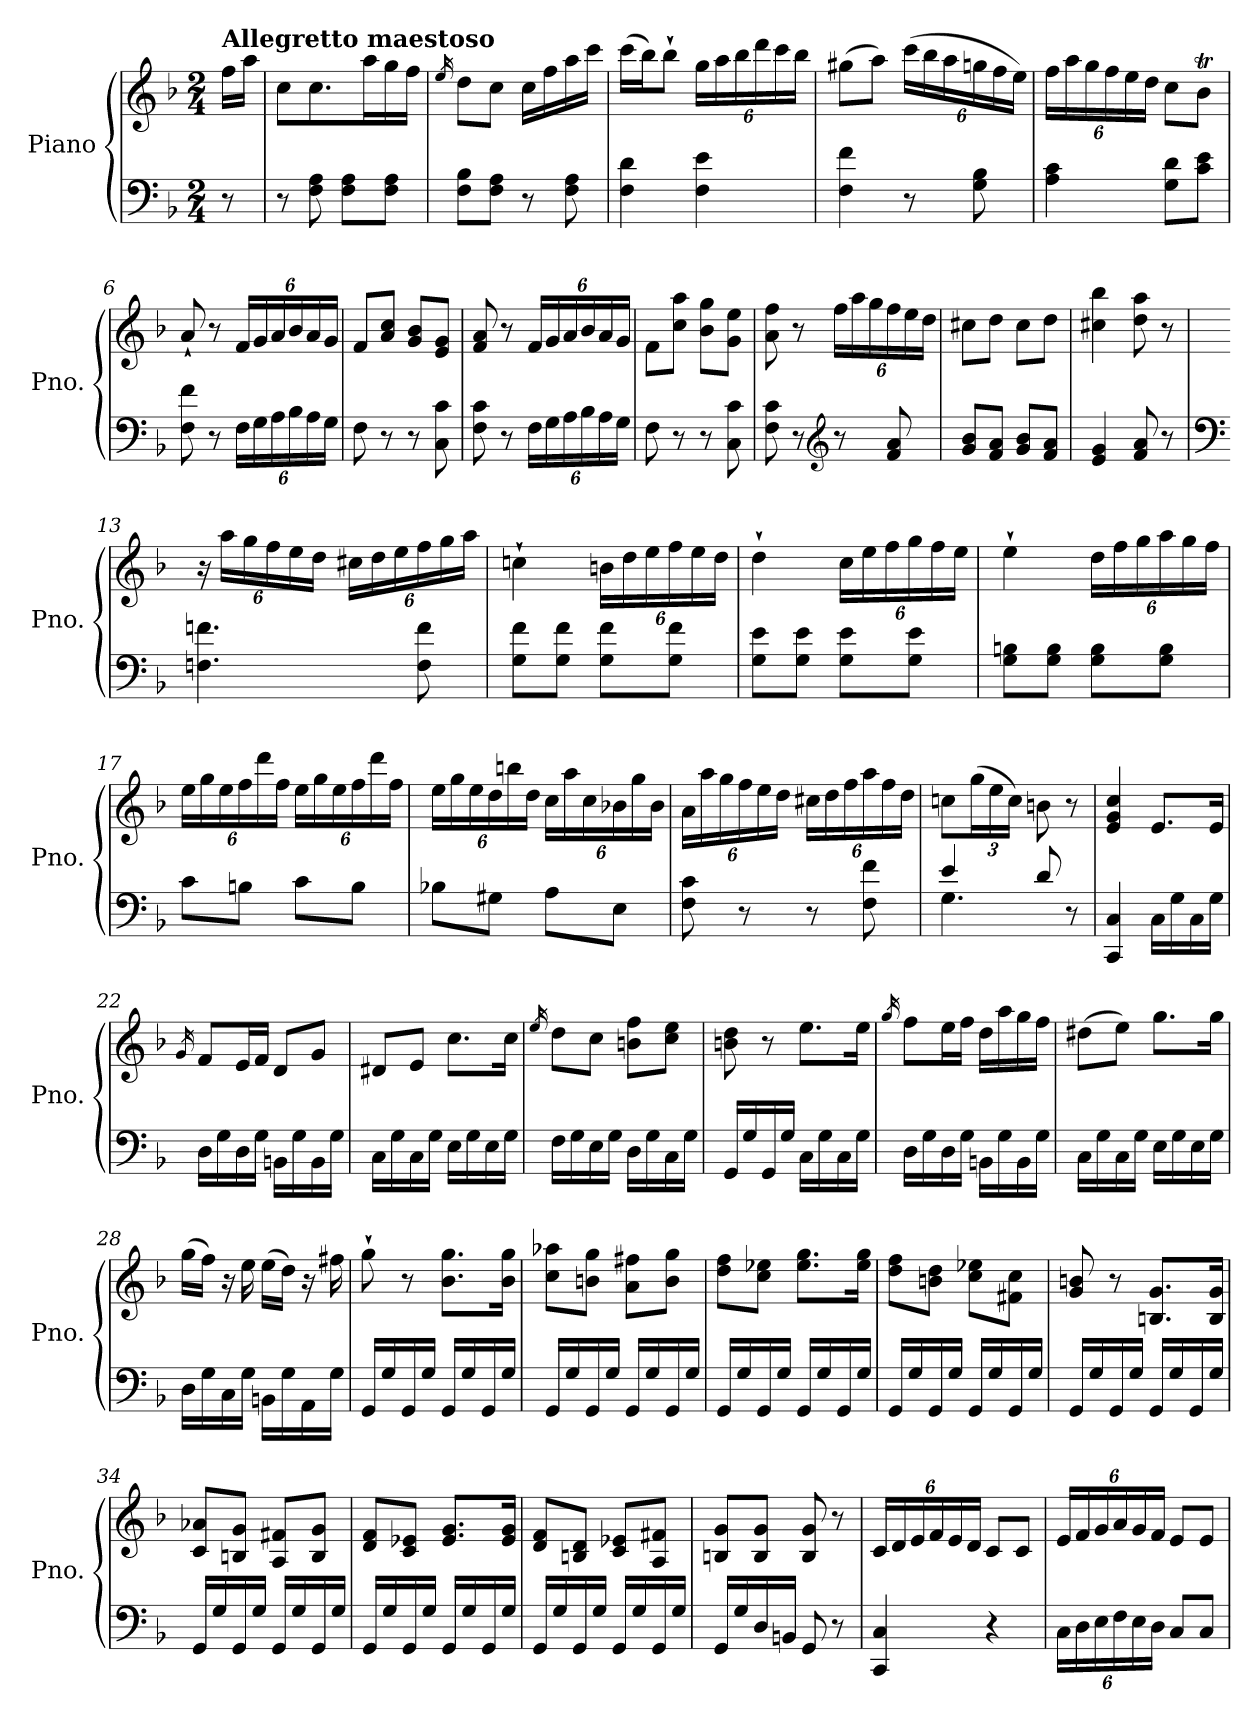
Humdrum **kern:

**kern	**kern
*part1	*part1
*staff2	*staff1
*I"Piano	*
*I'Pno.	*
*clefF4	*clefG2
*k[b-]	*k[b-]
*F:	*F:
*M2/4	*M2/4
*MM100	*MM100
=	=
!	!LO:TX:a:B:t=Allegretto maestoso
8r	16ff\LL
.	16aa\JJ
=1	=1
8r	8cc\L
8F\ 8A\	8.cc\
8F\ 8A\L	.
.	16aa\L
8F\ 8A\J	16gg\
.	16ff\JJ
=2	=2
.	16qee/
8F\ 8B-\L	8dd\L
8F\ 8A\J	8cc\J
8r	16cc\LL
.	16ff\
8F\ 8A\	16aa\
.	16ccc\JJ
=3	=3
4F\ 4d\	(16ccc\LL
.	16bb-\J)
.	8bb-`\J
*	*Xbrackettup
4F\ 4e\	24gg\LL
.	24aa\
.	24bb-\
.	24ddd\
.	24ccc\
.	24bb-\JJ
=4	=4
4F\ 4f\	(8gg#X\L
.	8aa\J)
8r	(24ccc\LL
.	24bb-\
.	24aa\
8G\ 8B-\	24ggn\
.	24ff\
.	24ee\JJ)
!!LO:LB:g=z
=5	=5
4A\ 4c\	24ff\LL
.	24aa\
.	24gg\
.	24ff\
.	24ee\
.	24dd\JJ
8G\ 8d\L	8cc\L
8c\ 8e\J	8b-T\J
=6	=6
8F\ 8f\	8a`/
8r	8r
*Xbrackettup	*
24F\LL	24f/LL
24G\	24g/
24A\	24a/
24B-\	24b-/
24A\	24a/
24G\JJ	24g/JJ
=7	=7
8F\	8f/L
8r	8a/ 8cc/J
8r	8g/ 8b-/L
8C\ 8c\	8e/ 8g/J
=8	=8
8F\ 8c\	8f/ 8a/
8r	8r
24F\LL	24f/LL
24G\	24g/
24A\	24a/
24B-\	24b-/
24A\	24a/
24G\JJ	24g/JJ
=9	=9
8F\	8f\L
8r	8cc\ 8aa\J
8r	8b-\ 8gg\L
8C\ 8c\	8g\ 8ee\J
=10	=10
8F\ 8c\	8a\ 8ff\
8r	8r
*clefG2	*
8r	24ff\LL
.	24aa\
.	24gg\
8f/ 8a/	24ff\
.	24ee\
.	24dd\JJ
!!LO:LB:g=z
=11	=11
8g/ 8b-/L	8cc#X\L
8f/ 8a/J	8dd\J
8g/ 8b-/L	8cc#\L
8f/ 8a/J	8dd\J
=12	=12
4e/ 4g/	4cc#X\ 4bb-\
8f/ 8a/	8dd\ 8aa\
8r	8r
=13	=13
*clefF4	*
4.Fn\ 4.fn\	24r
.	24aa\LL
.	24gg\
.	24ff\
.	24ee\
.	24dd\JJ
.	24cc#X\LL
.	24dd\
.	24ee\
8F\ 8f\	24ff\
.	24gg\
.	24aa\JJ
=14	=14
8G\ 8f\L	4ccn`\
8G\ 8f\J	.
8G\ 8f\L	24bn\LL
.	24dd\
.	24ee\
8G\ 8f\J	24ff\
.	24ee\
.	24dd\JJ
=15	=15
8G\ 8e\L	4dd`\
8G\ 8e\J	.
8G\ 8e\L	24cc\LL
.	24ee\
.	24ff\
8G\ 8e\J	24gg\
.	24ff\
.	24ee\JJ
!!LO:LB:g=z
=16	=16
8G\ 8Bn\L	4ee`\
8G\ 8B\J	.
8G\ 8B\L	24dd\LL
.	24ff\
.	24gg\
8G\ 8B\J	24aa\
.	24gg\
.	24ff\JJ
!!LO:LB:g=z
=17	=17
8c\L	24ee\LL
.	24gg\
.	24ee\
8Bn\J	24ff\
.	24ddd\
.	24ff\JJ
8c\L	24ee\LL
.	24gg\
.	24ee\
8B\J	24ff\
.	24ddd\
.	24ff\JJ
=18	=18
8B-X\L	24ee\LL
.	24gg\
.	24ee\
8G#X\J	24dd\
.	24bbn\
.	24dd\JJ
8A\L	24cc\LL
.	24aa\
.	24cc\
8E\J	24b-X\
.	24gg\
.	24b-\JJ
=19	=19
8F\ 8c\	24a\LL
.	24aa\
.	24gg\
8r	24ff\
.	24ee\
.	24dd\JJ
8r	24cc#X\LL
.	24dd\
.	24ff\
8F\ 8f\	24aa\
.	24ff\
.	24dd\JJ
=20	=20
*^	*
4e/	4.G\	8ccn\L
.	.	(24gg\L
.	.	24ee\
.	.	24cc\JJ)
8d/	.	8bn\
8r	8ryy	8r
*v	*v	*
!!LO:LB:g=z
=21	=21
4CC/ 4C/	4e/ 4g/ 4cc/
16C\LL	8.e/L
16G\	.
16C\	.
16G\JJ	16e/Jk
!!LO:PB:g=z
=22	=22
.	16qg/
16D\LL	8f/L
16G\	.
16D\	16e/L
16G\JJ	16f/JJ
16BBn\LL	8d/L
16G\	.
16BB\	8g/J
16G\JJ	.
=23	=23
16C\LL	8d#X/L
16G\	.
16C\	8e/J
16G\JJ	.
16E\LL	8.cc\L
16G\	.
16E\	.
16G\JJ	16cc\Jk
=24	=24
.	16qee/
16F\LL	8dd\L
16G\	.
16E\	8cc\J
16G\JJ	.
16D\LL	8bn\ 8ff\L
16G\	.
16C\	8cc\ 8ee\J
16G\JJ	.
=25	=25
16GG/LL	8bn\ 8dd\
16G/	.
16GG/	8r
16G/JJ	.
16C\LL	8.ee\L
16G\	.
16C\	.
16G\JJ	16ee\Jk
=26	=26
.	16qgg/
16D\LL	8ff\L
16G\	.
16D\	16ee\L
16G\JJ	16ff\JJ
16BBn\LL	16dd\LL
16G\	16aa\
16BB\	16gg\
16G\JJ	16ff\JJ
!!LO:LB:g=z
=27	=27
16C\LL	(8dd#X\L
16G\	.
16C\	8ee\J)
16G\JJ	.
16E\LL	8.gg\L
16G\	.
16E\	.
16G\JJ	16gg\Jk
=28	=28
16D\LL	(16gg\LL
16G\	16ff\JJ)
16C\	16r
16G\JJ	16ee\
16BBn\LL	(16ee\LL
16G\	16dd\JJ)
16AA\	16r
16G\JJ	16ff#X\
=29	=29
16GG/LL	8gg`\
16G/	.
16GG/	8r
16G/JJ	.
16GG/LL	8.b-\ 8.gg\L
16G/	.
16GG/	.
16G/JJ	16b-\ 16gg\Jk
=30	=30
16GG/LL	8cc\ 8aa-X\L
16G/	.
16GG/	8bn\ 8gg\J
16G/JJ	.
16GG/LL	8a\ 8ff#X\L
16G/	.
16GG/	8b\ 8gg\J
16G/JJ	.
=31	=31
16GG/LL	8dd\ 8ff\L
16G/	.
16GG/	8cc\ 8ee-X\J
16G/JJ	.
16GG/LL	8.ee-\ 8.gg\L
16G/	.
16GG/	.
16G/JJ	16ee-\ 16gg\Jk
!!LO:LB:g=z
=32	=32
16GG/LL	8dd\ 8ff\L
16G/	.
16GG/	8bn\ 8dd\J
16G/JJ	.
16GG/LL	8cc\ 8ee-X\L
16G/	.
16GG/	8f#X\ 8cc\J
16G/JJ	.
=33	=33
16GG/LL	8g/ 8bn/
16G/	.
16GG/	8r
16G/JJ	.
16GG/LL	8.Bn/ 8.g/L
16G/	.
16GG/	.
16G/JJ	16B/ 16g/Jk
=34	=34
16GG/LL	8c/ 8a-X/L
16G/	.
16GG/	8Bn/ 8g/J
16G/JJ	.
16GG/LL	8A/ 8f#X/L
16G/	.
16GG/	8B/ 8g/J
16G/JJ	.
=35	=35
16GG/LL	8d/ 8f/L
16G/	.
16GG/	8c/ 8e-X/J
16G/JJ	.
16GG/LL	8.e-/ 8.g/L
16G/	.
16GG/	.
16G/JJ	16e-/ 16g/Jk
=36	=36
16GG/LL	8d/ 8f/L
16G/	.
16GG/	8Bn/ 8d/J
16G/JJ	.
16GG/LL	8c/ 8e-X/L
16G/	.
16GG/	8A/ 8f#X/J
16G/JJ	.
!!LO:LB:g=z
=37	=37
16GG/LL	8Bn/ 8g/L
16G/	.
16D/	8B/ 8g/J
16BBn/JJ	.
8GG/	8B/ 8g/
8r	8r
=38	=38
4CC/ 4C/	24c/LL
.	24d/
.	24e/
.	24f/
.	24e/
.	24d/JJ
4r	8c/L
.	8c/J
=39	=39
24C\LL	24e/LL
24D\	24f/
24E\	24g/
24F\	24a/
24E\	24g/
24D\JJ	24f/JJ
8C/L	8e/L
8C/J	8e/J
=	=
*-	*-
